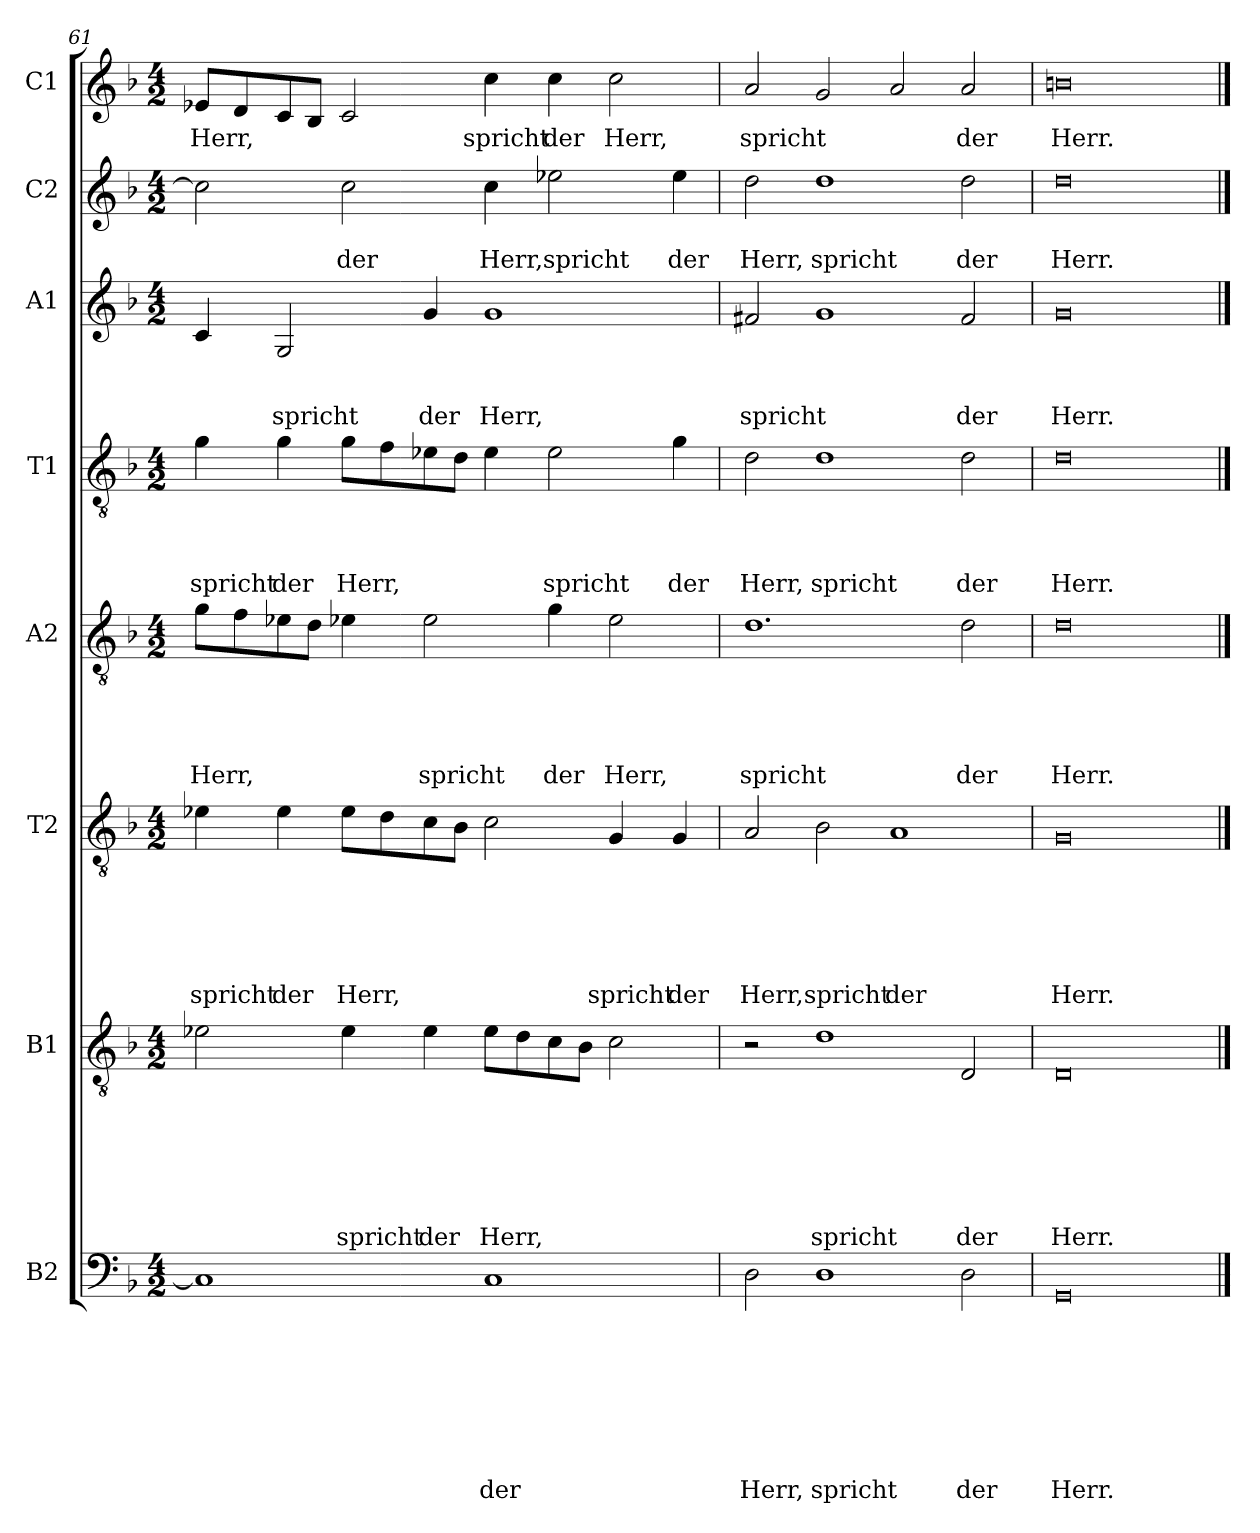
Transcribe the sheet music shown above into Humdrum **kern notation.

**kern	**text	**text	**text	**text	**text	**text	**text	**text	**kern	**text	**text	**text	**text	**text	**text	**text	**kern	**text	**text	**text	**text	**text	**text	**kern	**text	**text	**text	**text	**text	**kern	**text	**text	**text	**text	**kern	**text	**text	**text	**kern	**text	**text	**kern	**text
*part8	*part8	*part8	*part8	*part8	*part8	*part8	*part8	*part8	*part7	*part7	*part7	*part7	*part7	*part7	*part7	*part7	*part6	*part6	*part6	*part6	*part6	*part6	*part6	*part5	*part5	*part5	*part5	*part5	*part5	*part4	*part4	*part4	*part4	*part4	*part3	*part3	*part3	*part3	*part2	*part2	*part2	*part1	*part1
*staff8	*staff8	*staff8	*staff8	*staff8	*staff8	*staff8	*staff8	*staff8	*staff7	*staff7	*staff7	*staff7	*staff7	*staff7	*staff7	*staff7	*staff6	*staff6	*staff6	*staff6	*staff6	*staff6	*staff6	*staff5	*staff5	*staff5	*staff5	*staff5	*staff5	*staff4	*staff4	*staff4	*staff4	*staff4	*staff3	*staff3	*staff3	*staff3	*staff2	*staff2	*staff2	*staff1	*staff1
*I"B2	*	*	*	*	*	*	*	*	*I"B1	*	*	*	*	*	*	*	*I"T2	*	*	*	*	*	*	*I"A2	*	*	*	*	*	*I"T1	*	*	*	*	*I"A1	*	*	*	*I"C2	*	*	*I"C1	*
*clefF4	*	*	*	*	*	*	*	*	*clefGv2	*	*	*	*	*	*	*	*clefGv2	*	*	*	*	*	*	*clefGv2	*	*	*	*	*	*clefGv2	*	*	*	*	*clefG2	*	*	*	*clefG2	*	*	*clefG2	*
*k[b-]	*	*	*	*	*	*	*	*	*k[b-]	*	*	*	*	*	*	*	*k[b-]	*	*	*	*	*	*	*k[b-]	*	*	*	*	*	*k[b-]	*	*	*	*	*k[b-]	*	*	*	*k[b-]	*	*	*k[b-]	*
*d:	*	*	*	*	*	*	*	*	*d:	*	*	*	*	*	*	*	*d:	*	*	*	*	*	*	*d:	*	*	*	*	*	*d:	*	*	*	*	*d:	*	*	*	*d:	*	*	*d:	*
*M4/2	*	*	*	*	*	*	*	*	*M4/2	*	*	*	*	*	*	*	*M4/2	*	*	*	*	*	*	*M4/2	*	*	*	*	*	*M4/2	*	*	*	*	*M4/2	*	*	*	*M4/2	*	*	*M4/2	*
=61	=61	=61	=61	=61	=61	=61	=61	=61	=61	=61	=61	=61	=61	=61	=61	=61	=61	=61	=61	=61	=61	=61	=61	=61	=61	=61	=61	=61	=61	=61	=61	=61	=61	=61	=61	=61	=61	=61	=61	=61	=61	=61	=61
1C]	.	.	.	.	.	.	.	.	2e-X\	.	.	.	.	.	.	.	4e-X\	.	.	.	.	.	spricht	8g\L	.	.	.	.	Herr,	4g\	.	.	.	spricht	4c/	.	.	.	2cc\]	.	.	8e-X/L	Herr,
.	.	.	.	.	.	.	.	.	.	.	.	.	.	.	.	.	.	.	.	.	.	.	.	8f\	.	.	.	.	.	.	.	.	.	.	.	.	.	.	.	.	.	8d/	.
.	.	.	.	.	.	.	.	.	.	.	.	.	.	.	.	.	4e-\	.	.	.	.	.	der	8e-\	.	.	.	.	.	4g\	.	.	.	der	2G/	.	.	spricht	.	.	.	8c/	.
.	.	.	.	.	.	.	.	.	.	.	.	.	.	.	.	.	.	.	.	.	.	.	.	8d\J	.	.	.	.	.	.	.	.	.	.	.	.	.	.	.	.	.	8B-/J	.
.	.	.	.	.	.	.	.	.	4e-\	.	.	.	.	.	.	spricht	8e-\L	.	.	.	.	.	Herr,	4e-X\	.	.	.	.	.	8g\L	.	.	.	Herr,	.	.	.	.	2cc\	.	der	2c/	.
.	.	.	.	.	.	.	.	.	.	.	.	.	.	.	.	.	8d\	.	.	.	.	.	.	.	.	.	.	.	.	8f\	.	.	.	.	.	.	.	.	.	.	.	.	.
.	.	.	.	.	.	.	.	.	4e-\	.	.	.	.	.	.	der	8c\	.	.	.	.	.	.	2e-\	.	.	.	.	spricht	8e-X\	.	.	.	.	4g/	.	.	der	.	.	.	.	.
.	.	.	.	.	.	.	.	.	.	.	.	.	.	.	.	.	8B-\J	.	.	.	.	.	.	.	.	.	.	.	.	8d\J	.	.	.	.	.	.	.	.	.	.	.	.	.
1C	.	.	.	.	.	.	.	der	8e-\L	.	.	.	.	.	.	Herr,	2c\	.	.	.	.	.	.	.	.	.	.	.	.	4e-\	.	.	.	.	1g	.	.	Herr,	4cc\	.	Herr,	4cc\	spricht
.	.	.	.	.	.	.	.	.	8d\	.	.	.	.	.	.	.	.	.	.	.	.	.	.	.	.	.	.	.	.	.	.	.	.	.	.	.	.	.	.	.	.	.	.
.	.	.	.	.	.	.	.	.	8c\	.	.	.	.	.	.	.	.	.	.	.	.	.	.	4g\	.	.	.	.	der	2e-\	.	.	.	spricht	.	.	.	.	2ee-X\	.	spricht	4cc\	der
.	.	.	.	.	.	.	.	.	8B-\J	.	.	.	.	.	.	.	.	.	.	.	.	.	.	.	.	.	.	.	.	.	.	.	.	.	.	.	.	.	.	.	.	.	.
.	.	.	.	.	.	.	.	.	2c\	.	.	.	.	.	.	.	4G/	.	.	.	.	.	spricht	2e-\	.	.	.	.	Herr,	.	.	.	.	.	.	.	.	.	.	.	.	2cc\	Herr,
.	.	.	.	.	.	.	.	.	.	.	.	.	.	.	.	.	4G/	.	.	.	.	.	der	.	.	.	.	.	.	4g\	.	.	.	der	.	.	.	.	4ee-\	.	der	.	.
!!LO:LB:g=z
=62	=62	=62	=62	=62	=62	=62	=62	=62	=62	=62	=62	=62	=62	=62	=62	=62	=62	=62	=62	=62	=62	=62	=62	=62	=62	=62	=62	=62	=62	=62	=62	=62	=62	=62	=62	=62	=62	=62	=62	=62	=62	=62	=62
2D\	.	.	.	.	.	.	.	Herr,	2r	.	.	.	.	.	.	.	2A/	.	.	.	.	.	Herr,	1.d	.	.	.	.	spricht	2d\	.	.	.	Herr,	2f#X/	.	.	spricht	2dd\	.	Herr,	2a/	spricht
1D	.	.	.	.	.	.	.	spricht	1d	.	.	.	.	.	.	spricht	2B-\	.	.	.	.	.	spricht	.	.	.	.	.	.	1d	.	.	.	spricht	1g	.	.	.	1dd	.	spricht	2g/	.
.	.	.	.	.	.	.	.	.	.	.	.	.	.	.	.	.	1A	.	.	.	.	.	der	.	.	.	.	.	.	.	.	.	.	.	.	.	.	.	.	.	.	2a/	.
2D\	.	.	.	.	.	.	.	der	2D/	.	.	.	.	.	.	der	.	.	.	.	.	.	.	2d\	.	.	.	.	der	2d\	.	.	.	der	2f#/	.	.	der	2dd\	.	der	2a/	der
=63	=63	=63	=63	=63	=63	=63	=63	=63	=63	=63	=63	=63	=63	=63	=63	=63	=63	=63	=63	=63	=63	=63	=63	=63	=63	=63	=63	=63	=63	=63	=63	=63	=63	=63	=63	=63	=63	=63	=63	=63	=63	=63	=63
0GG	.	.	.	.	.	.	.	Herr.	0D	.	.	.	.	.	.	Herr.	0G	.	.	.	.	.	Herr.	0d	.	.	.	.	Herr.	0d	.	.	.	Herr.	0g	.	.	Herr.	0dd	.	Herr.	0bn	Herr.
==	==	==	==	==	==	==	==	==	==	==	==	==	==	==	==	==	==	==	==	==	==	==	==	==	==	==	==	==	==	==	==	==	==	==	==	==	==	==	==	==	==	==	==
*-	*-	*-	*-	*-	*-	*-	*-	*-	*-	*-	*-	*-	*-	*-	*-	*-	*-	*-	*-	*-	*-	*-	*-	*-	*-	*-	*-	*-	*-	*-	*-	*-	*-	*-	*-	*-	*-	*-	*-	*-	*-	*-	*-
